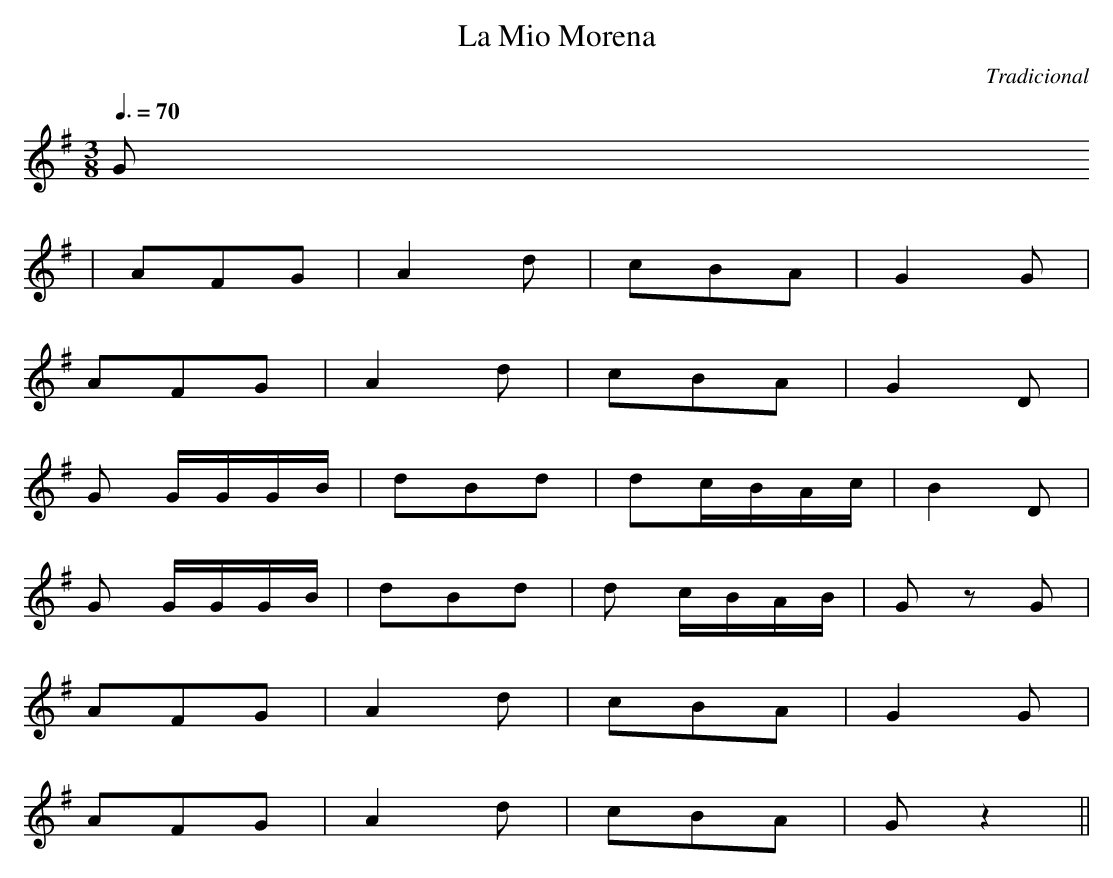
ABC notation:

X:1
T:La Mio Morena
C:Tradicional
M:3/8
L:1/8
Q:3/8=70
K:G
G
|AFG|A2 d|cBA|G2 G|
AFG|A2 d|cBA|G2 D|
G G/G/G/B/|dBd|dc/B/A/c/|B2 D|
G G/G/G/B/|dBd|d c/B/A/B/|G z G|
AFG|A2 d|cBA|G2 G|
AFG|A2 d|cBA|G z2||
